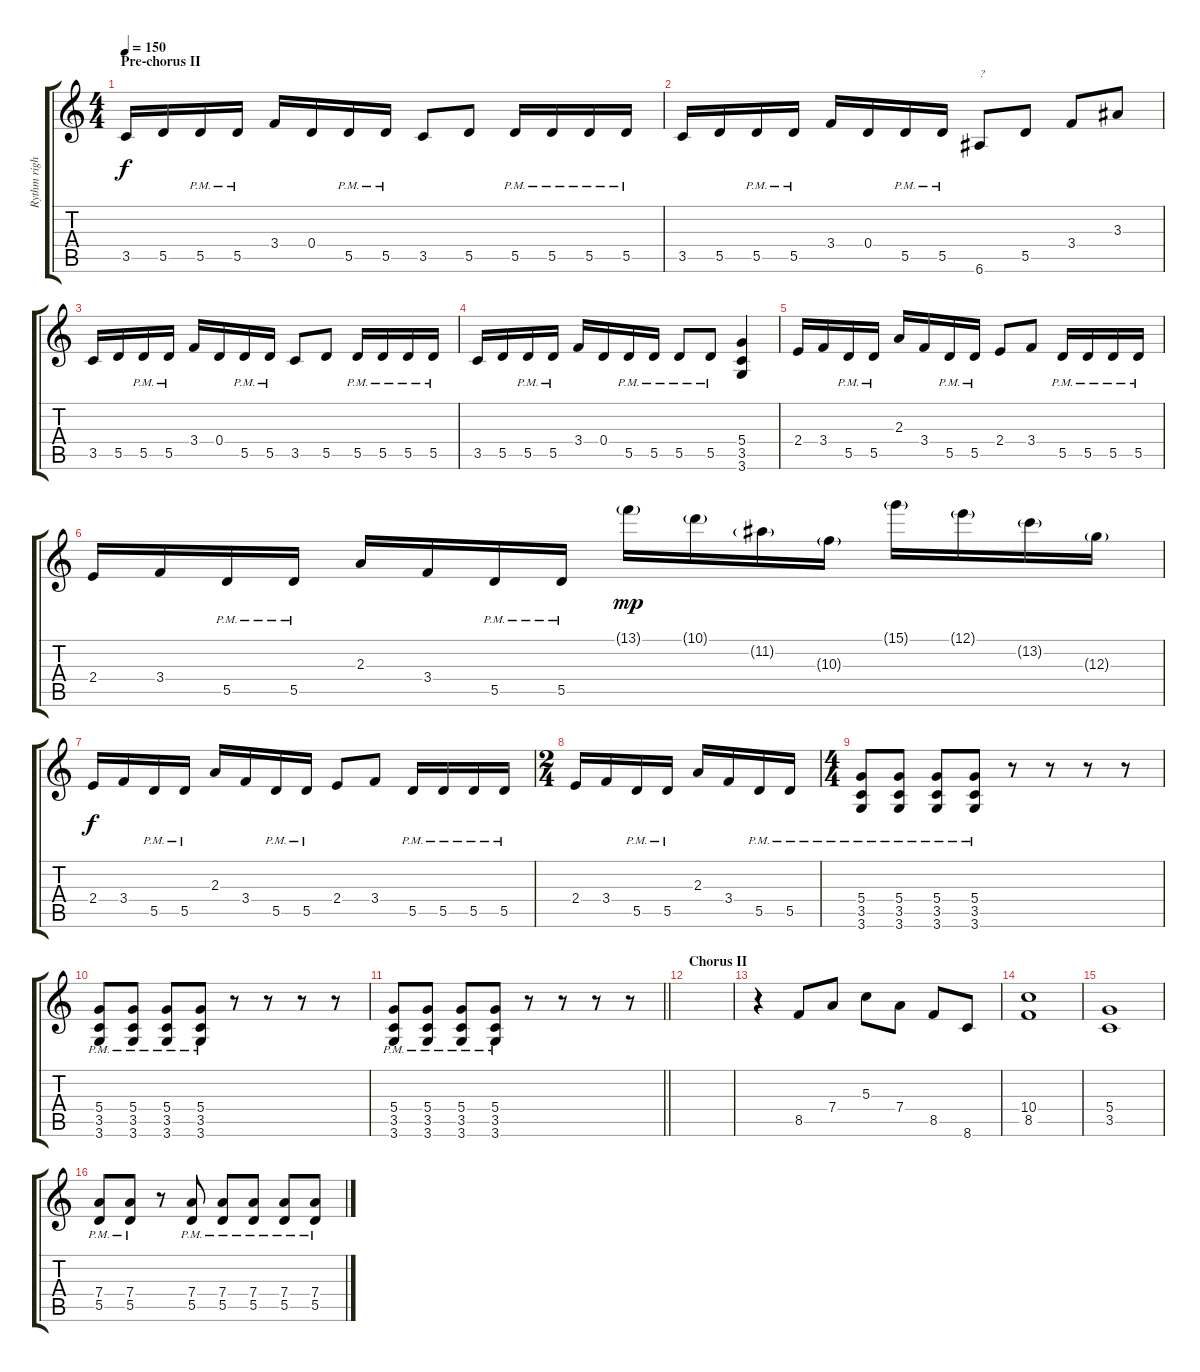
\track ("Rythm right" "Rythm righ") {instrument distortionguitar}
\staff {score tabs}
\tuning (E4 B3 G3 D3 A2 E2) {hide}
\ts (4 4)
\section ("" "Pre-chorus II")
\tempo 150
\clef g2
\ks c
3.5.16{dy f} 5.5.16 5.5{pm}.16 5.5{pm}.16 3.4.16 0.4.16 5.5{pm}.16 5.5{pm}.16 3.5.8 5.5.8 5.5{pm}.16 5.5{pm}.16 5.5{pm}.16 5.5{pm}.16 |
3.5.16 5.5.16 5.5{pm}.16 5.5{pm}.16 3.4.16 0.4.16 5.5{pm}.16 5.5{pm}.16 6.6.8{txt "?"} 5.5.8 3.4.8 3.3.8 |
3.5.16 5.5.16 5.5{pm}.16 5.5{pm}.16 3.4.16 0.4.16 5.5{pm}.16 5.5{pm}.16 3.5.8 5.5.8 5.5{pm}.16 5.5{pm}.16 5.5{pm}.16 5.5{pm}.16 |
3.5.16 5.5.16 5.5{pm}.16 5.5{pm}.16 3.4.16 0.4.16 5.5{pm}.16 5.5{pm}.16 5.5{pm}.8 5.5{pm}.8 (5.4 3.5 3.6).4 |
2.4.16 3.4.16 5.5{pm}.16 5.5{pm}.16 2.3.16 3.4.16 5.5{pm}.16 5.5{pm}.16 2.4.8 3.4.8 5.5{pm}.16 5.5{pm}.16 5.5{pm}.16 5.5{pm}.16 |
2.4.16 3.4.16 5.5{pm}.16 5.5{pm}.16 2.3.16 3.4.16 5.5{pm}.16 5.5{pm}.16 13.1{g}.16{dy mp} 10.1{g}.16 11.2{g}.16 10.3{g}.16 15.1{g}.16 12.1{g}.16 13.2{g}.16 12.3{g}.16 |
2.4.16{dy f} 3.4.16 5.5{pm}.16 5.5{pm}.16 2.3.16 3.4.16 5.5{pm}.16 5.5{pm}.16 2.4.8 3.4.8 5.5{pm}.16 5.5{pm}.16 5.5{pm}.16 5.5{pm}.16 |
\ts (2 4)
2.4.16 3.4.16 5.5{pm}.16 5.5{pm}.16 2.3.16 3.4.16 5.5{pm}.16 5.5{pm}.16 |
\ts (4 4)
(5.4{pm} 3.5{pm} 3.6{pm}).8 (5.4{pm} 3.5{pm} 3.6{pm}).8 (5.4{pm} 3.5{pm} 3.6{pm}).8 (5.4{pm} 3.5{pm} 3.6{pm}).8 r.8 r.8 r.8 r.8 |
(5.4{pm} 3.5{pm} 3.6{pm}).8 (5.4{pm} 3.5{pm} 3.6{pm}).8 (5.4{pm} 3.5{pm} 3.6{pm}).8 (5.4{pm} 3.5{pm} 3.6{pm}).8 r.8 r.8 r.8 r.8 |
\barLineRight lightlight
(5.4{pm} 3.5{pm} 3.6{pm}).8 (5.4{pm} 3.5{pm} 3.6{pm}).8 (5.4{pm} 3.5{pm} 3.6{pm}).8 (5.4{pm} 3.5{pm} 3.6{pm}).8 r.8 r.8 r.8 r.8 |
\section ("" "Chorus II")
|
r.4 8.5.8 7.4.8 5.3.8 7.4.8 8.5.8 8.6.8 |
(10.4 8.5).1 |
(5.4 3.5).1 |
(7.4{pm} 5.5{pm}).8 (7.4{pm} 5.5{pm}).8 r.8 (7.4{pm} 5.5{pm}).8 (7.4{pm} 5.5{pm}).8 (7.4{pm} 5.5{pm}).8 (7.4{pm} 5.5{pm}).8 (7.4{pm} 5.5{pm}).8
